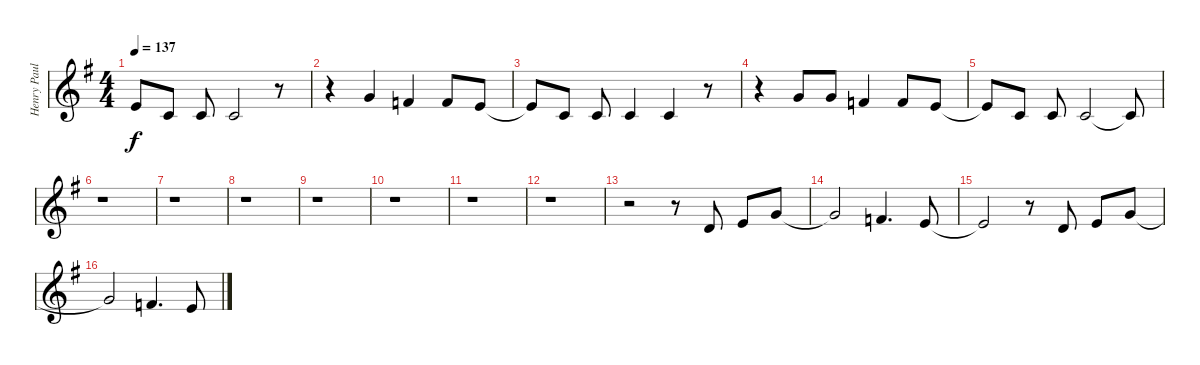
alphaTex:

\track ("Henry Paul Vocals" "Henry Paul") {instrument englishhorn}
\staff {score}
\tuning (E4 B3 G3 D3 A2 E2) {hide}
\ts (4 4)
\tempo 137
\clef g2
\ks g
0.1{t}.8{dy f} 1.2.8 1.2.8 1.2.2 r.8 |
r.4 3.1.4 1.1.4 1.1.8 0.1.8 |
0.1{t}.8 1.2.8 1.2.8 1.2.4 1.2.4 r.8 |
r.4 3.1.8 3.1.8 1.1.4 1.1.8 0.1.8 |
0.1{t}.8 1.2.8 1.2.8 1.2.2 1.2{t}.8 |
r.1 |
r.1 |
r.1 |
r.1 |
r.1 |
r.1 |
r.1 |
r.2 r.8 3.2.8{volume 10} 0.1.8 3.1.8 |
3.1{t}.2 1.1.4{d} 0.1.8 |
0.1{t}.2 r.8 3.2.8 0.1.8 3.1.8 |
3.1{t}.2 1.1.4{d} 0.1.8
